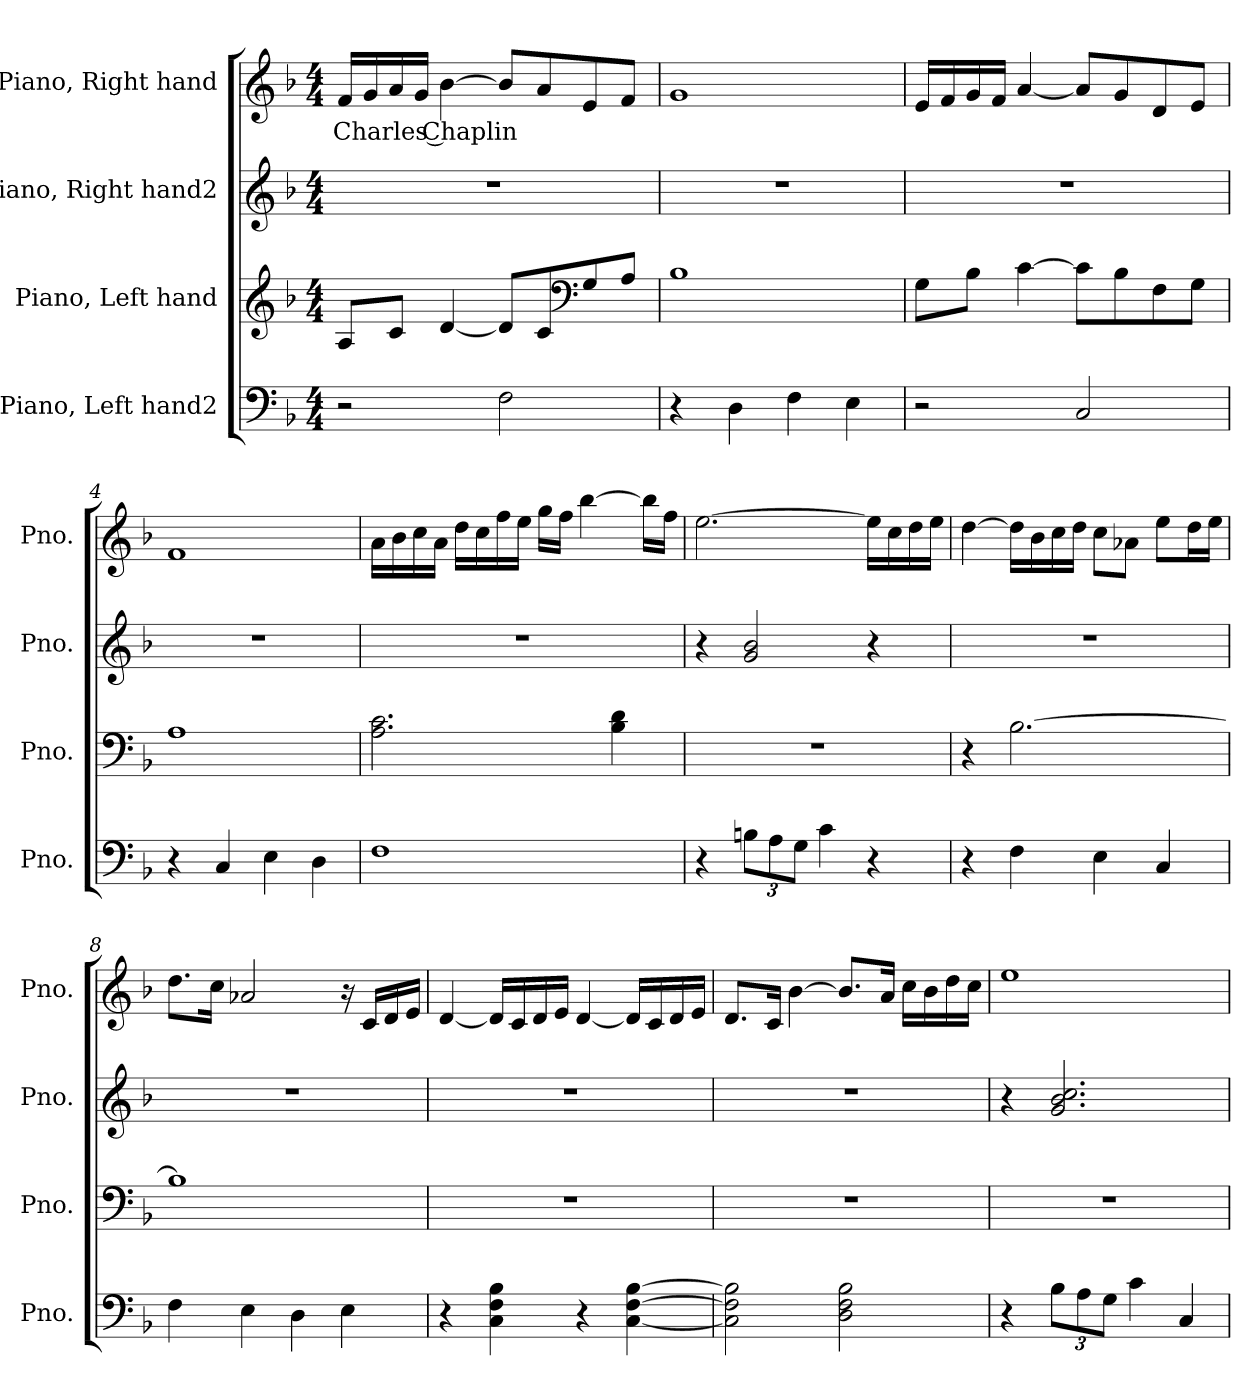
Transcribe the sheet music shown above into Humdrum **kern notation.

**kern	**kern	**kern	**kern	**text
*part4	*part3	*part2	*part1	*part1
*staff4	*staff3	*staff2	*staff1	*staff1
*I"Piano, Left hand2	*I"Piano, Left hand	*I"Piano, Right hand2	*I"Piano, Right hand	*
*I'Pno.	*I'Pno.	*I'Pno.	*I'Pno.	*
*clefF4	*clefG2	*clefG2	*clefG2	*
*k[b-]	*k[b-]	*k[b-]	*k[b-]	*
*M4/4	*M4/4	*M4/4	*M4/4	*
*MM100	*MM100	*MM100	*MM100	*
=1	=1	=1	=1	=1
!	!	!	!	!LO:LY:b
2r	8A/L	1r	16f/LL	Charles Chaplin
.	.	.	16g/	.
.	8c/J	.	16a/	.
.	.	.	16g/JJ	.
.	[4d/	.	[4b-\	.
2F\	8d/L]	.	8b-/L]	.
.	8c/	.	8a/	.
*	*clefF4	*	*	*
.	8G/	.	8e/	.
.	8A/J	.	8f/J	.
=2	=2	=2	=2	=2
4r	1B-	1r	1g	.
4D\	.	.	.	.
4F\	.	.	.	.
4E\	.	.	.	.
=3	=3	=3	=3	=3
2r	8G\L	1r	16e/LL	.
.	.	.	16f/	.
.	8B-\J	.	16g/	.
.	.	.	16f/JJ	.
.	[4c\	.	[4a/	.
2C/	8c\L]	.	8a/L]	.
.	8B-\	.	8g/	.
.	8F\	.	8d/	.
.	8G\J	.	8e/J	.
!!LO:LB:g=z
=4	=4	=4	=4	=4
4r	1A	1r	1f	.
4C/	.	.	.	.
4E\	.	.	.	.
4D\	.	.	.	.
=5	=5	=5	=5	=5
1F	2.A\ 2.c\	1r	16a\LL	.
.	.	.	16b-\	.
.	.	.	16cc\	.
.	.	.	16a\JJ	.
.	.	.	16dd\LL	.
.	.	.	16cc\	.
.	.	.	16ff\	.
.	.	.	16ee\JJ	.
.	.	.	16gg\LL	.
.	.	.	16ff\JJ	.
.	.	.	[4bb-\	.
.	4B-\ 4d\	.	.	.
.	.	.	16bb-\LL]	.
.	.	.	16ff\JJ	.
=6	=6	=6	=6	=6
4r	1r	4r	[2.ee\	.
*Xbrackettup	*	*	*	*
12Bn\L	.	2g/ 2b-/	.	.
12A\	.	.	.	.
12G\J	.	.	.	.
4c\	.	.	.	.
4r	.	4r	16ee\LL]	.
.	.	.	16cc\	.
.	.	.	16dd\	.
.	.	.	16ee\JJ	.
=7	=7	=7	=7	=7
4r	4r	1r	[4dd\	.
4F\	[2.B-\	.	16dd\LL]	.
.	.	.	16b-\	.
.	.	.	16cc\	.
.	.	.	16dd\JJ	.
4E\	.	.	8cc\L	.
.	.	.	8a-X\J	.
4C/	.	.	8ee\L	.
.	.	.	16dd\L	.
.	.	.	16ee\JJ	.
!!LO:LB:g=z
=8	=8	=8	=8	=8
4F\	1B-]	1r	8.dd\L	.
.	.	.	16cc\Jk	.
4E\	.	.	2a-X/	.
4D\	.	.	.	.
4E\	.	.	16r	.
.	.	.	16c/LL	.
.	.	.	16d/	.
.	.	.	16e/JJ	.
=9	=9	=9	=9	=9
4r	1r	1r	[4d/	.
4C\ 4F\ 4B-\	.	.	16d/LL]	.
.	.	.	16c/	.
.	.	.	16d/	.
.	.	.	16e/JJ	.
4r	.	.	[4d/	.
[4C\ [4F\ [4B-\	.	.	16d/LL]	.
.	.	.	16c/	.
.	.	.	16d/	.
.	.	.	16e/JJ	.
=10	=10	=10	=10	=10
2C\] 2F\] 2B-\]	1r	1r	8.d/L	.
.	.	.	16c/Jk	.
.	.	.	[4b-\	.
2D\ 2F\ 2B-\	.	.	8.b-/L]	.
.	.	.	16a/Jk	.
.	.	.	16cc\LL	.
.	.	.	16b-\	.
.	.	.	16dd\	.
.	.	.	16cc\JJ	.
=11	=11	=11	=11	=11
4r	1r	4r	1ee	.
12B-\L	.	2.g/ 2.b-/ 2.cc/	.	.
12A\	.	.	.	.
12G\J	.	.	.	.
4c\	.	.	.	.
4C/	.	.	.	.
=	=	=	=	=
*-	*-	*-	*-	*-
